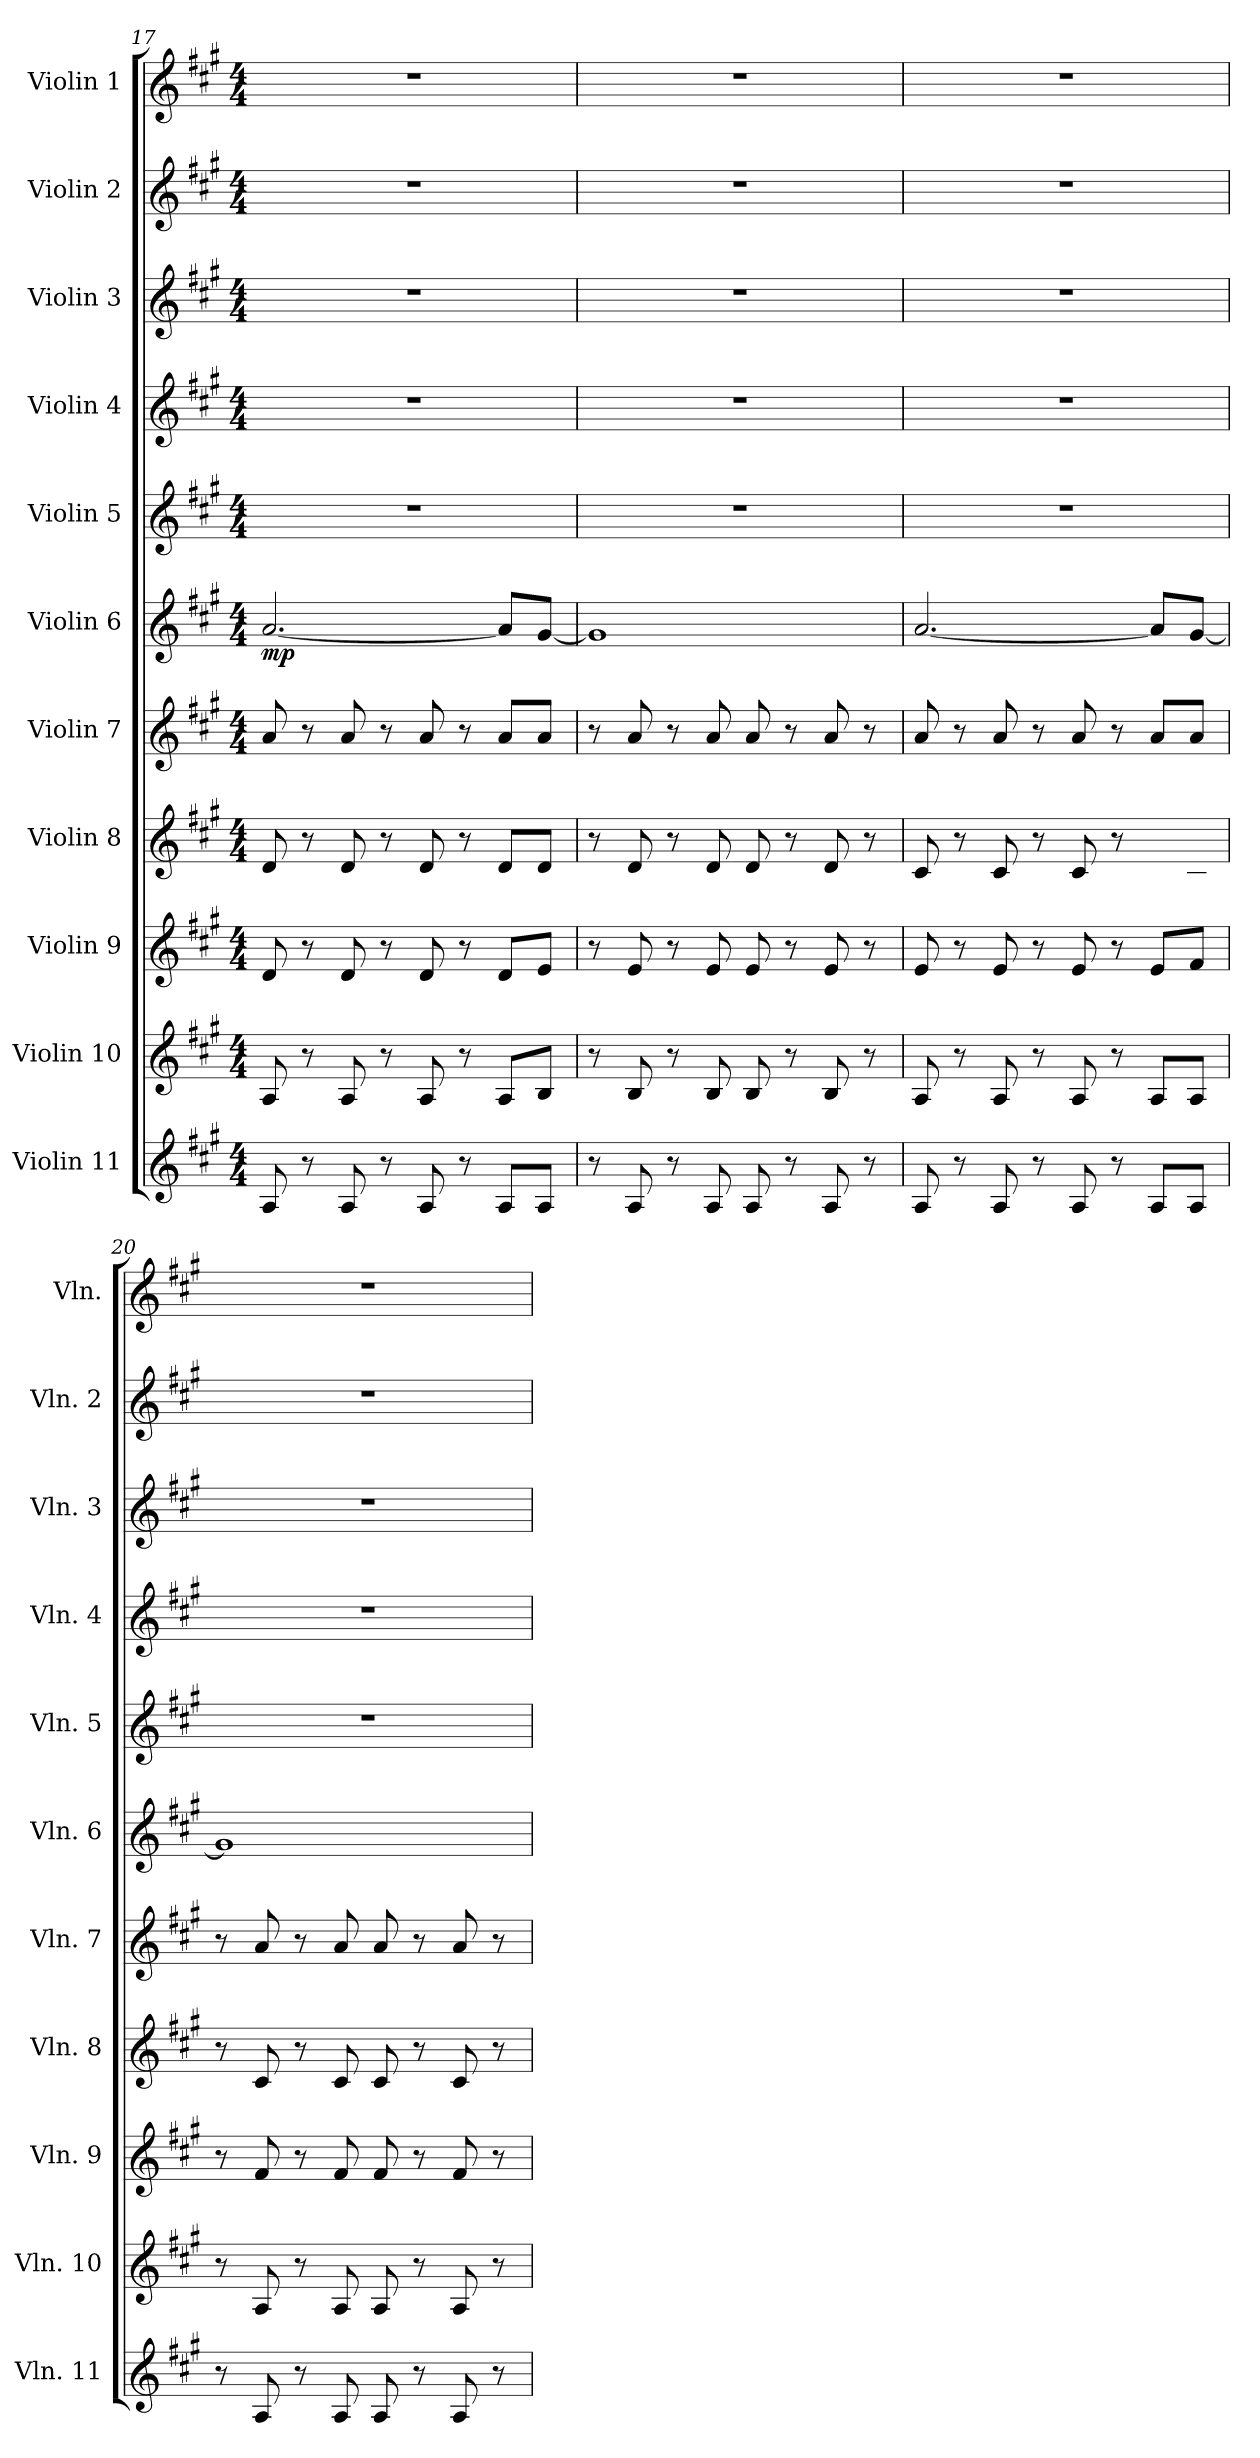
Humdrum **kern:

**kern	**kern	**kern	**kern	**kern	**kern	**dynam	**kern	**kern	**kern	**kern	**kern
*part11	*part10	*part9	*part8	*part7	*part6	*part6	*part5	*part4	*part3	*part2	*part1
*staff11	*staff10	*staff9	*staff8	*staff7	*staff6	*staff6	*staff5	*staff4	*staff3	*staff2	*staff1
*I"Violin 11	*I"Violin 10	*I"Violin 9	*I"Violin 8	*I"Violin 7	*I"Violin 6	*	*I"Violin 5	*I"Violin 4	*I"Violin 3	*I"Violin 2	*I"Violin 1
*I'Vln. 11	*I'Vln. 10	*I'Vln. 9	*I'Vln. 8	*I'Vln. 7	*I'Vln. 6	*	*I'Vln. 5	*I'Vln. 4	*I'Vln. 3	*I'Vln. 2	*I'Vln.
!!LO:PB:g=z
*clefG2	*clefG2	*clefG2	*clefG2	*clefG2	*clefG2	*	*clefG2	*clefG2	*clefG2	*clefG2	*clefG2
*k[f#c#g#]	*k[f#c#g#]	*k[f#c#g#]	*k[f#c#g#]	*k[f#c#g#]	*k[f#c#g#]	*	*k[f#c#g#]	*k[f#c#g#]	*k[f#c#g#]	*k[f#c#g#]	*k[f#c#g#]
*M4/4	*M4/4	*M4/4	*M4/4	*M4/4	*M4/4	*	*M4/4	*M4/4	*M4/4	*M4/4	*M4/4
=17	=17	=17	=17	=17	=17	=17	=17	=17	=17	=17	=17
!	!	!	!	!	!	!LO:DY:b	!	!	!	!	!
8A/	8A/	8d/	8d/	8a/	[2.a/	mp	1r	1r	1r	1r	1r
8r	8r	8r	8r	8r	.	.	.	.	.	.	.
8A/	8A/	8d/	8d/	8a/	.	.	.	.	.	.	.
8r	8r	8r	8r	8r	.	.	.	.	.	.	.
8A/	8A/	8d/	8d/	8a/	.	.	.	.	.	.	.
8r	8r	8r	8r	8r	.	.	.	.	.	.	.
8A/L	8A/L	8d/L	8d/L	8a/L	8a/L]	.	.	.	.	.	.
8A/J	8B/J	8e/J	8d/J	8a/J	[8g#/J	.	.	.	.	.	.
=18	=18	=18	=18	=18	=18	=18	=18	=18	=18	=18	=18
8r	8r	8r	8r	8r	1g#]	.	1r	1r	1r	1r	1r
8A/	8B/	8e/	8d/	8a/	.	.	.	.	.	.	.
8r	8r	8r	8r	8r	.	.	.	.	.	.	.
8A/	8B/	8e/	8d/	8a/	.	.	.	.	.	.	.
8A/	8B/	8e/	8d/	8a/	.	.	.	.	.	.	.
8r	8r	8r	8r	8r	.	.	.	.	.	.	.
8A/	8B/	8e/	8d/	8a/	.	.	.	.	.	.	.
8r	8r	8r	8r	8r	.	.	.	.	.	.	.
=19	=19	=19	=19	=19	=19	=19	=19	=19	=19	=19	=19
8A/	8A/	8e/	8c#/	8a/	[2.a/	.	1r	1r	1r	1r	1r
8r	8r	8r	8r	8r	.	.	.	.	.	.	.
8A/	8A/	8e/	8c#/	8a/	.	.	.	.	.	.	.
8r	8r	8r	8r	8r	.	.	.	.	.	.	.
8A/	8A/	8e/	8c#/	8a/	.	.	.	.	.	.	.
8r	8r	8r	8r	8r	.	.	.	.	.	.	.
8A/L	8A/L	8e/L	8c#/Lyy	8a/L	8a/L]	.	.	.	.	.	.
8A/J	8A/J	8f#/J	8c#/J	8a/J	[8g#/J	.	.	.	.	.	.
=20	=20	=20	=20	=20	=20	=20	=20	=20	=20	=20	=20
8r	8r	8r	8r	8r	1g#]	.	1r	1r	1r	1r	1r
8A/	8A/	8f#/	8c#/	8a/	.	.	.	.	.	.	.
8r	8r	8r	8r	8r	.	.	.	.	.	.	.
8A/	8A/	8f#/	8c#/	8a/	.	.	.	.	.	.	.
8A/	8A/	8f#/	8c#/	8a/	.	.	.	.	.	.	.
8r	8r	8r	8r	8r	.	.	.	.	.	.	.
8A/	8A/	8f#/	8c#/	8a/	.	.	.	.	.	.	.
8r	8r	8r	8r	8r	.	.	.	.	.	.	.
=	=	=	=	=	=	=	=	=	=	=	=
*-	*-	*-	*-	*-	*-	*-	*-	*-	*-	*-	*-
